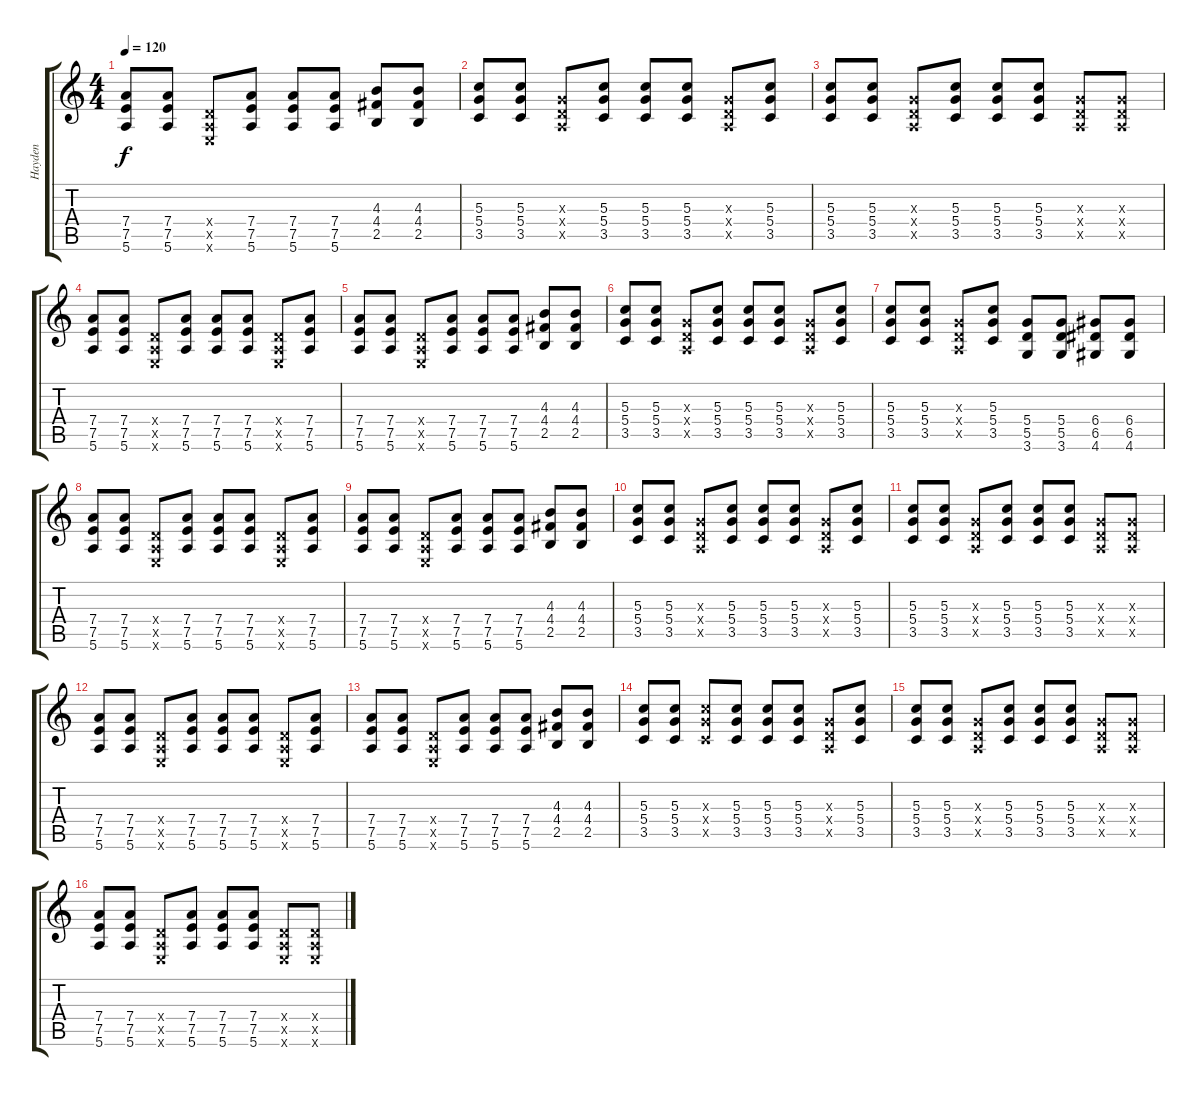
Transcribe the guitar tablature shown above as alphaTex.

\track ("Hayden" "Hayden") {instrument distortionguitar}
\staff {score tabs}
\tuning (E4 B3 G3 D3 A2 E2) {hide}
\ts (4 4)
\tempo 120
\clef g2
\ks c
(7.4 7.5 5.6).8{dy f} (7.4 7.5 5.6).8 (0.4{x} 0.5{x} 0.6{x}).8 (7.4 7.5 5.6).8 (7.4 7.5 5.6).8 (7.4 7.5 5.6).8 (4.3 4.4 2.5).8 (4.3 4.4 2.5).8 |
(5.3 5.4 3.5).8 (5.3 5.4 3.5).8 (0.3{x} 0.4{x} 0.5{x}).8 (5.3 5.4 3.5).8 (5.3 5.4 3.5).8 (5.3 5.4 3.5).8 (0.3{x} 0.4{x} 0.5{x}).8 (5.3 5.4 3.5).8 |
(5.3 5.4 3.5).8 (5.3 5.4 3.5).8 (0.3{x} 0.4{x} 0.5{x}).8 (5.3 5.4 3.5).8 (5.3 5.4 3.5).8 (5.3 5.4 3.5).8 (0.3{x} 0.4{x} 0.5{x}).8 (0.3{x} 0.4{x} 0.5{x}).8 |
(7.4 7.5 5.6).8 (7.4 7.5 5.6).8 (0.4{x} 0.5{x} 0.6{x}).8 (7.4 7.5 5.6).8 (7.4 7.5 5.6).8 (7.4 7.5 5.6).8 (0.4{x} 0.5{x} 0.6{x}).8 (7.4 7.5 5.6).8 |
(7.4 7.5 5.6).8 (7.4 7.5 5.6).8 (0.4{x} 0.5{x} 0.6{x}).8 (7.4 7.5 5.6).8 (7.4 7.5 5.6).8 (7.4 7.5 5.6).8 (4.3 4.4 2.5).8 (4.3 4.4 2.5).8 |
(5.3 5.4 3.5).8 (5.3 5.4 3.5).8 (0.3{x} 0.4{x} 0.5{x}).8 (5.3 5.4 3.5).8 (5.3 5.4 3.5).8 (5.3 5.4 3.5).8 (0.3{x} 0.4{x} 0.5{x}).8 (5.3 5.4 3.5).8 |
(5.3 5.4 3.5).8 (5.3 5.4 3.5).8 (0.3{x} 0.4{x} 0.5{x}).8 (5.3 5.4 3.5).8 (5.4 5.5 3.6).8 (5.4 5.5 3.6).8 (6.4 6.5 4.6).8 (6.4 6.5 4.6).8 |
(7.4 7.5 5.6).8 (7.4 7.5 5.6).8 (0.4{x} 0.5{x} 0.6{x}).8 (7.4 7.5 5.6).8 (7.4 7.5 5.6).8 (7.4 7.5 5.6).8 (0.4{x} 0.5{x} 0.6{x}).8 (7.4 7.5 5.6).8 |
(7.4 7.5 5.6).8 (7.4 7.5 5.6).8 (0.4{x} 0.5{x} 0.6{x}).8 (7.4 7.5 5.6).8 (7.4 7.5 5.6).8 (7.4 7.5 5.6).8 (4.3 4.4 2.5).8 (4.3 4.4 2.5).8 |
(5.3 5.4 3.5).8 (5.3 5.4 3.5).8 (0.3{x} 0.4{x} 0.5{x}).8 (5.3 5.4 3.5).8 (5.3 5.4 3.5).8 (5.3 5.4 3.5).8 (0.3{x} 0.4{x} 0.5{x}).8 (5.3 5.4 3.5).8 |
(5.3 5.4 3.5).8 (5.3 5.4 3.5).8 (0.3{x} 0.4{x} 0.5{x}).8 (5.3 5.4 3.5).8 (5.3 5.4 3.5).8 (5.3 5.4 3.5).8 (0.3{x} 0.4{x} 0.5{x}).8 (0.3{x} 0.4{x} 0.5{x}).8 |
(7.4 7.5 5.6).8 (7.4 7.5 5.6).8 (0.4{x} 0.5{x} 0.6{x}).8 (7.4 7.5 5.6).8 (7.4 7.5 5.6).8 (7.4 7.5 5.6).8 (0.4{x} 0.5{x} 0.6{x}).8 (7.4 7.5 5.6).8 |
(7.4 7.5 5.6).8 (7.4 7.5 5.6).8 (0.4{x} 0.5{x} 0.6{x}).8 (7.4 7.5 5.6).8 (7.4 7.5 5.6).8 (7.4 7.5 5.6).8 (4.3 4.4 2.5).8 (4.3 4.4 2.5).8 |
(5.3 5.4 3.5).8 (5.3 5.4 3.5).8 (5.3{x} 5.4{x} 3.5{x}).8 (5.3 5.4 3.5).8 (5.3 5.4 3.5).8 (5.3 5.4 3.5).8 (0.3{x} 0.4{x} 0.5{x}).8 (5.3 5.4 3.5).8 |
(5.3 5.4 3.5).8 (5.3 5.4 3.5).8 (0.3{x} 0.4{x} 0.5{x}).8 (5.3 5.4 3.5).8 (5.3 5.4 3.5).8 (5.3 5.4 3.5).8 (0.3{x} 0.4{x} 0.5{x}).8 (0.3{x} 0.4{x} 0.5{x}).8 |
(7.4 7.5 5.6).8 (7.4 7.5 5.6).8 (0.4{x} 0.5{x} 0.6{x}).8 (7.4 7.5 5.6).8 (7.4 7.5 5.6).8 (7.4 7.5 5.6).8 (0.4{x} 0.5{x} 0.6{x}).8 (0.4{x} 0.5{x} 0.6{x}).8
